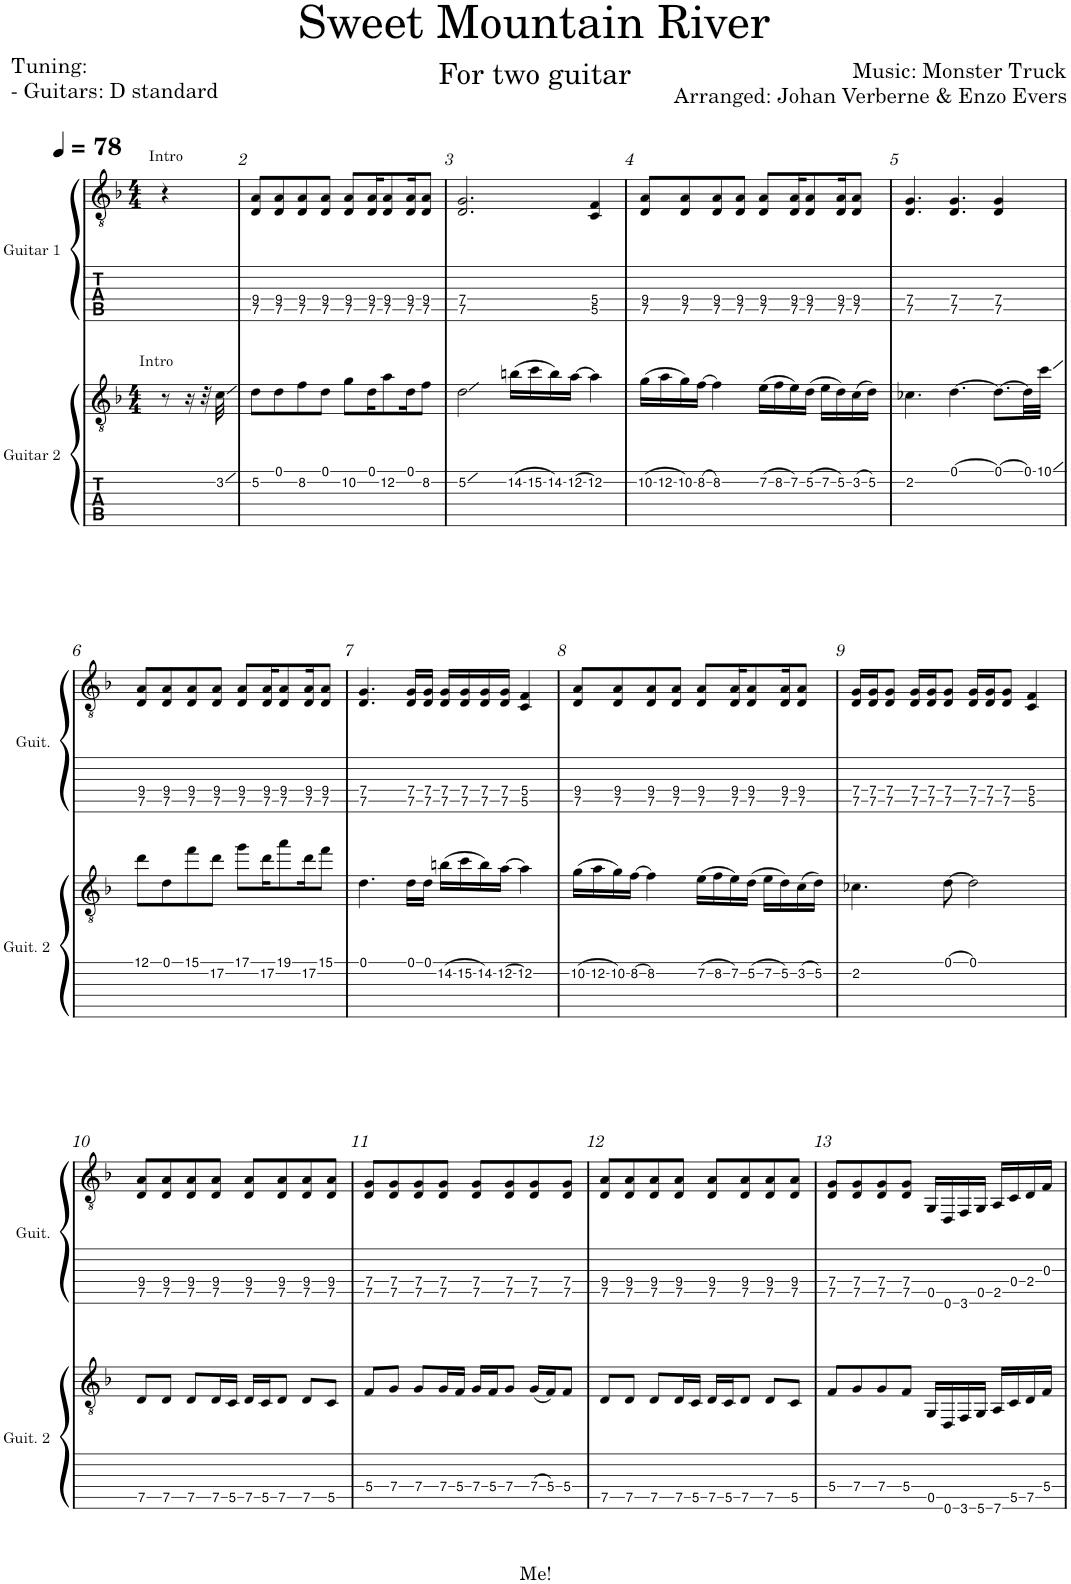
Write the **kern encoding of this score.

**kern	**kern	**kern	**kern
*part2	*part2	*part1	*part1
*staff4	*staff3	*staff2	*staff1
*I"Guitar 2	*	*I"Guitar 1	*
*I'Guit. 2	*	*I'Guit.	*
*stria6	*stria5	*stria6	*stria5
*	*clefGv2	*	*clefGv2
*k[b-]	*k[b-]	*k[b-]	*k[b-]
*M4/4	*M4/4	*M4/4	*M4/4
*MM78	*MM78	*MM78	*MM78
=1	=1	=1	=1
!	!	!	!LO:TX:a:t=Intro
!	!LO:TX:a:t=Intro	!	!
8r	8r	4r	4r
16r	16r	.	.
32r	32r	.	.
32c	32c\	.	.
=2	=2	=2	=2
8dL	8d\L	8D\ 8A\L	8D/ 8A/L
8dJ	8d\	8D\ 8A\J	8D/ 8A/
8fL	8f\	8D\ 8A\L	8D/ 8A/
8dJ	8d\J	8D\ 8A\J	8D/ 8A/J
8gL	8g\L	8D\ 8A\L	8D/ 8A/L
16dK	16d\K	16D\ 16A\K	16D/ 16A/K
8aJ	8a\	8D\ 8A\J	8D/ 8A/
16dKL	16d\K	16D\ 16A\KL	16D/ 16A/K
8fJ	8f\J	8D\ 8A\J	8D/ 8A/J
=3	=3	=3	=3
2d	2d\	2.D 2.G	2.D/ 2.G/
16bLL	(16bn\LL	.	.
16ccJ	16cc\	.	.
16bnL	16b\)	.	.
[16aJJ	[16a\JJ	.	.
4a]	4a\]	4C 4F	4C/ 4F/
=4	=4	=4	=4
16gLL	(16g\LL	8D\ 8A\L	8D/ 8A/L
16aJ	16a\	.	.
16gL	16g\)	8D\ 8A\J	8D/ 8A/
[16fJJ	[16f\JJ	.	.
4f]	4f\]	8D\ 8A\L	8D/ 8A/
.	.	8D\ 8A\J	8D/ 8A/J
16eLL	(16e\LL	8D\ 8A\L	8D/ 8A/L
16fJ	16f\	.	.
16eL	16e\)	16D\ 16A\K	16D/ 16A/K
16dJJ	(16d\JJ	8D\ 8A\J	8D/ 8A/
16eLL	16e\LL	.	.
16dJ	16d\)	16D\ 16A\KL	16D/ 16A/K
16cL	(16c\	8D\ 8A\J	8D/ 8A/J
16dJJ	16d\JJ)	.	.
=5	=5	=5	=5
4.c-	4.c-X\	4.D 4.G	4.D/ 4.G/
[4.d	[4.d\	4.D 4.G	4.D/ 4.G/
8.dL_	8.d\L_	4D 4G	4D/ 4G/
32dLL]	32d\LL]	.	.
32ccJJJ	32cc\JJJ	.	.
!!LO:LB:g=z
=6	=6	=6	=6
8ddL	8dd\L	8D\ 8A\L	8D/ 8A/L
8dJ	8d\	8D\ 8A\J	8D/ 8A/
8ffL	8ff\	8D\ 8A\L	8D/ 8A/
8ddJ	8dd\J	8D\ 8A\J	8D/ 8A/J
8ggL	8gg\L	8D\ 8A\L	8D/ 8A/L
16ddK	16dd\K	16D\ 16A\K	16D/ 16A/K
8aaJ	8aa\	8D\ 8A\J	8D/ 8A/
16ddKL	16dd\K	16D\ 16A\KL	16D/ 16A/K
8ffJ	8ff\J	8D\ 8A\J	8D/ 8A/J
=7	=7	=7	=7
4.d	4.d\	4.D 4.G	4.D/ 4.G/
16dLL	16d\LL	16D\ 16G\LL	16D/ 16G/LL
16dJJ	16d\JJ	16D\ 16G\JJ	16D/ 16G/JJ
16bnLL	(16bn\LL	16D\ 16G\LL	16D/ 16G/LL
16ccJ	16cc\	16D\ 16G\J	16D/ 16G/
16bL	16b\)	16D\ 16G\L	16D/ 16G/
[16aJJ	[16a\JJ	16D\ 16G\JJ	16D/ 16G/JJ
4a]	4a\]	4C 4F	4C/ 4F/
=8	=8	=8	=8
16gLL	(16g\LL	8D\ 8A\L	8D/ 8A/L
16aJ	16a\	.	.
16gL	16g\)	8D\ 8A\J	8D/ 8A/
[16fJJ	[16f\JJ	.	.
4f]	4f\]	8D\ 8A\L	8D/ 8A/
.	.	8D\ 8A\J	8D/ 8A/J
16eLL	(16e\LL	8D\ 8A\L	8D/ 8A/L
16fJ	16f\	.	.
16eL	16e\)	16D\ 16A\K	16D/ 16A/K
16dJJ	(16d\JJ	8D\ 8A\J	8D/ 8A/
16eLL	16e\LL	.	.
16dJ	16d\)	16D\ 16A\KL	16D/ 16A/K
16cL	(16c\	8D\ 8A\J	8D/ 8A/J
16dJJ	16d\JJ)	.	.
=9	=9	=9	=9
4.c-X	4.c-X\	16D\ 16G\LL	16D/ 16G/LL
.	.	16D\ 16G\J	16D/ 16G/J
.	.	8D\ 8G\J	8D/ 8G/J
.	.	16D\ 16G\LL	16D/ 16G/LL
.	.	16D\ 16G\J	16D/ 16G/J
[8d	[8d\	8D\ 8G\J	8D/ 8G/J
2d]	2d\]	16D\ 16G\LL	16D/ 16G/LL
.	.	16D\ 16G\J	16D/ 16G/J
.	.	8D\ 8G\J	8D/ 8G/J
.	.	4C 4F	4C/ 4F/
!!LO:LB:g=z
=10	=10	=10	=10
8DL	8D/L	8D\ 8A\L	8D/ 8A/L
8DJ	8D/J	8D\ 8A\J	8D/ 8A/
8DL	8D/L	8D\ 8A\L	8D/ 8A/
16DL	16D/L	8D\ 8A\J	8D/ 8A/J
16CJJ	16C/JJ	.	.
16DLL	16D/LL	8D\ 8A\L	8D/ 8A/L
16CJ	16C/J	.	.
8DJ	8D/J	8D\ 8A\J	8D/ 8A/
8DL	8D/L	8D\ 8A\L	8D/ 8A/
8CJ	8C/J	8D\ 8A\J	8D/ 8A/J
=11	=11	=11	=11
8FL	8F/L	8D\ 8G\L	8D/ 8G/L
8GJ	8G/J	8D\ 8G\J	8D/ 8G/
8GL	8G/L	8D\ 8G\L	8D/ 8G/
16GL	16G/L	8D\ 8G\J	8D/ 8G/J
16FJJ	16F/JJ	.	.
16GLL	16G/LL	8D\ 8G\L	8D/ 8G/L
16FJ	16F/J	.	.
8GJ	8G/J	8D\ 8G\J	8D/ 8G/
16GLL	(16G/LL	8D\ 8G\L	8D/ 8G/
16FJ	16F/J)	.	.
8FJ	8F/J	8D\ 8G\J	8D/ 8G/J
=12	=12	=12	=12
8DL	8D/L	8D\ 8A\L	8D/ 8A/L
8DJ	8D/J	8D\ 8A\J	8D/ 8A/
8DL	8D/L	8D\ 8A\L	8D/ 8A/
16DL	16D/L	8D\ 8A\J	8D/ 8A/J
16CJJ	16C/JJ	.	.
16DLL	16D/LL	8D\ 8A\L	8D/ 8A/L
16CJ	16C/J	.	.
8DJ	8D/J	8D\ 8A\J	8D/ 8A/
8DL	8D/L	8D\ 8A\L	8D/ 8A/
8CJ	8C/J	8D\ 8A\J	8D/ 8A/J
=13	=13	=13	=13
8FL	8F/L	8D\ 8G\L	8D/ 8G/L
8GJ	8G/	8D\ 8G\J	8D/ 8G/
8GL	8G/	8D\ 8G\L	8D/ 8G/
8FJ	8F/J	8D\ 8G\J	8D/ 8G/J
16GGLL	16GG/LL	16GGLL	16GG/LL
16DDJ	16DD/	16DDJ	16DD/
16FFL	16FF/	16FFL	16FF/
16GGJJ	16GG/JJ	16GGJJ	16GG/JJ
16AALL	16AA/LL	16AALL	16AA/LL
16CJ	16C/	16CJ	16C/
16DL	16D/	16DL	16D/
16FJJ	16F/JJ	16FJJ	16F/JJ
=	=	=	=
*-	*-	*-	*-
